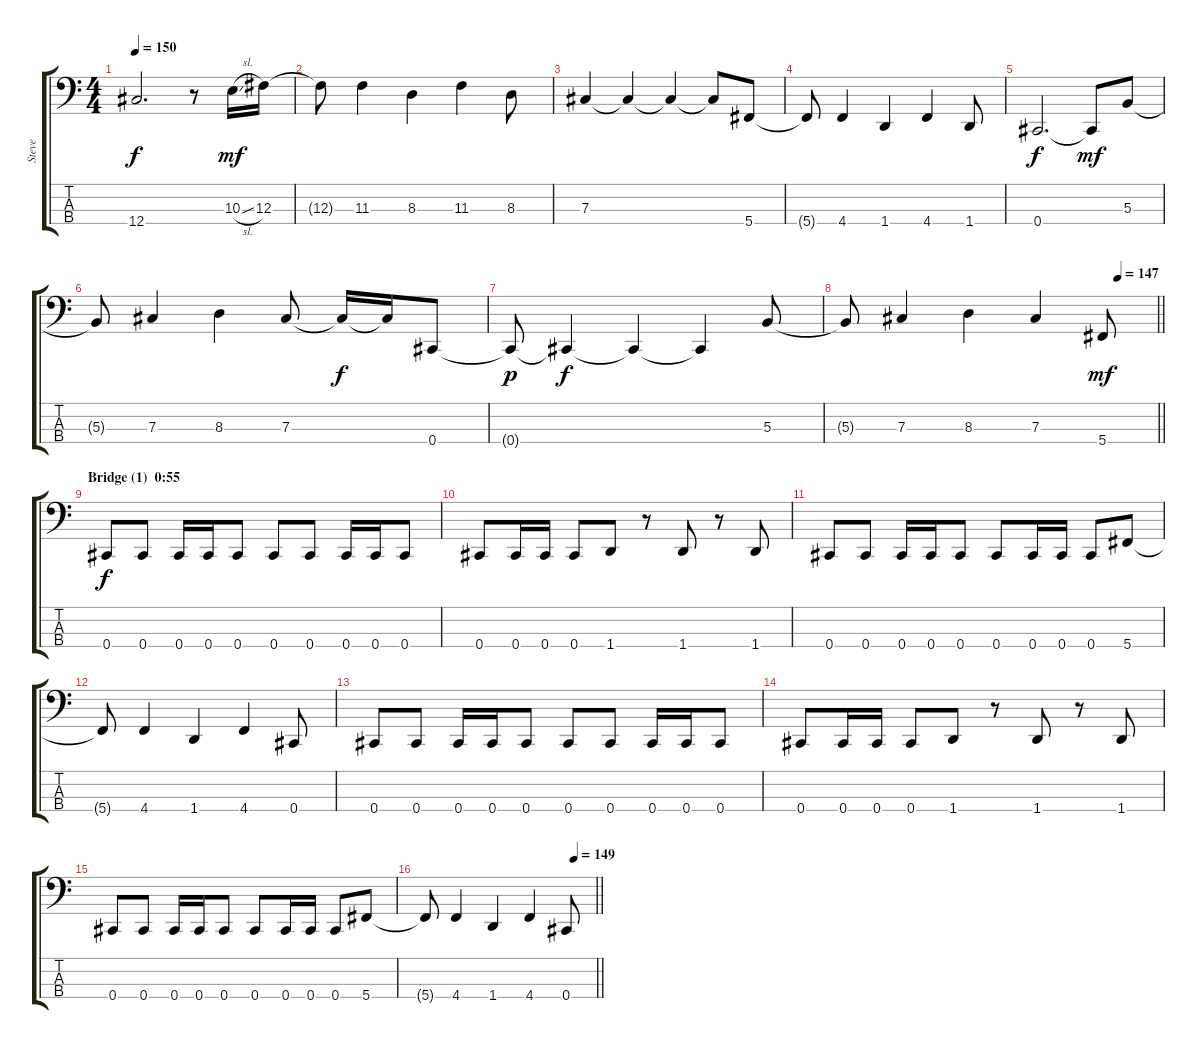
\track ("Steve" "Steve") {instrument electricbassfinger}
\staff {score tabs}
\tuning (E2 B1 Gb1 Db1) {hide}
\ts (4 4)
\tempo 150
\clef f4
\ks c
12.4{t}.2{d dy f} r.8 10.3{sl}.16{dy mf} 12.3.16 |
12.3{t}.8 11.3.4 8.3.4 11.3.4 8.3.8 |
7.3.4 7.3{t}.4 7.3{t}.4 7.3{t}.8 5.4.8 |
5.4{t}.8 4.4.4 1.4.4 4.4.4 1.4.8 |
0.4.2{d dy f} 0.4{t}.8{dy mf} 5.3.8 |
5.3{t}.8 7.3.4 8.3.4 7.3.8 7.3{t}.16{dy f} 7.3{t}.16{volume 1} 0.4.8{volume 16 instrument acousticguitarsteel} |
0.4{t}.8{dy p} 0.4{t}.4{dy f} 0.4{t}.4 0.4{t}.4 5.3.8{volume 16 balance 8 instrument electricbassfinger} |
\tempo (147 0.875)
\barLineRight lightlight
5.3{t}.8 7.3.4 8.3.4 7.3.4 5.4.8{dy mf} |
\section ("" "Bridge (1)  0:55")
0.4.8{dy f} 0.4.8 0.4.16 0.4.16 0.4.8 0.4.8 0.4.8 0.4.16 0.4.16 0.4.8 |
0.4.8 0.4.16 0.4.16 0.4.8 1.4.8 r.8 1.4.8 r.8 1.4.8 |
0.4.8 0.4.8 0.4.16 0.4.16 0.4.8 0.4.8 0.4.16 0.4.16 0.4.8 5.4.8 |
5.4{t}.8 4.4.4 1.4.4 4.4.4 0.4.8 |
0.4.8 0.4.8 0.4.16 0.4.16 0.4.8 0.4.8 0.4.8 0.4.16 0.4.16 0.4.8 |
0.4.8 0.4.16 0.4.16 0.4.8 1.4.8 r.8 1.4.8 r.8 1.4.8 |
0.4.8 0.4.8 0.4.16 0.4.16 0.4.8 0.4.8 0.4.16 0.4.16 0.4.8 5.4.8 |
\tempo (149 0.875)
\barLineRight lightlight
5.4{t}.8 4.4.4 1.4.4 4.4.4 0.4.8
